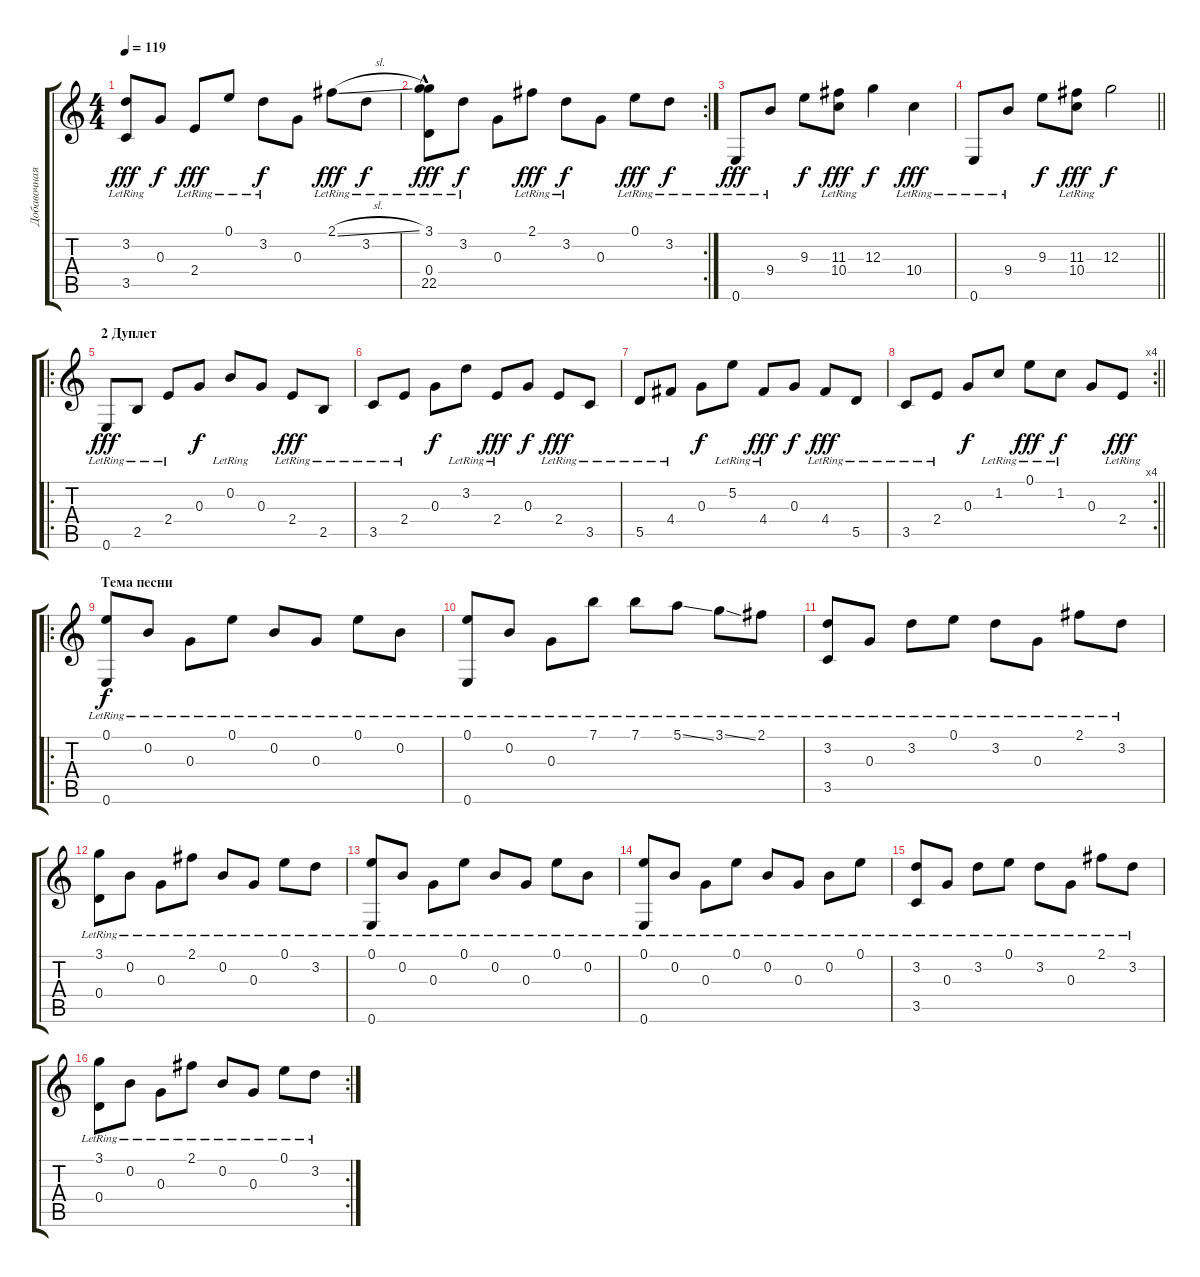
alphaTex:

\track ("Добавочная" "Добавочная") {instrument acousticguitarnylon}
\staff {score tabs}
\tuning (E4 B3 G3 D3 A2 E2) {hide}
\ts (4 4)
\tempo 119
\clef g2
\ks c
(3.2{lr} 3.5{lr}).8{dy fff} 0.3.8{dy f} 2.4{lr}.8{dy fff} 0.1{lr}.8 3.2{lr}.8{dy f} 0.3.8 2.1{sl lr}.8{dy fff} 3.2{lr}.8{dy f} |
\rc 2
(3.1{lr} 0.4{lr} 22.5{hac lr}).8{dy fff} 3.2{lr}.8{dy f} 0.3.8 2.1{lr}.8{dy fff} 3.2{lr}.8{dy f} 0.3.8 0.1{lr}.8{dy fff} 3.2{lr}.8{dy f} |
0.6{lr}.8{dy fff} 9.4{lr}.8 9.3.8{dy f} (11.3 10.4{lr}).8{dy fff} 12.3.4{dy f} 10.4{lr}.4{dy fff} |
\barLineRight lightlight
0.6{lr}.8 9.4{lr}.8 9.3.8{dy f} (11.3 10.4{lr}).8{dy fff} 12.3.2{dy f} |
\ro
\section ("" "2 Дуплет")
0.6{lr}.8{dy fff} 2.5{lr}.8 2.4{lr}.8 0.3.8{dy f} 0.2{lr}.8 0.3.8 2.4{lr}.8{dy fff} 2.5{lr}.8 |
3.5{lr}.8 2.4{lr}.8 0.3.8{dy f} 3.2{lr}.8 2.4{lr}.8{dy fff} 0.3.8{dy f} 2.4{lr}.8{dy fff} 3.5{lr}.8 |
5.5{lr}.8 4.4{lr}.8 0.3.8{dy f} 5.2{lr}.8 4.4{lr}.8{dy fff} 0.3.8{dy f} 4.4{lr}.8{dy fff} 5.5{lr}.8 |
\rc 4
\barLineRight lightlight
3.5{lr}.8 2.4{lr}.8 0.3.8{dy f} 1.2{lr}.8 0.1{lr}.8{dy fff} 1.2{lr}.8{dy f} 0.3.8 2.4{lr}.8{dy fff} |
\ro
\section ("" "Тема песни")
(0.1{lr} 0.6{lr}).8{dy f} 0.2{lr}.8 0.3{lr}.8 0.1{lr}.8 0.2{lr}.8 0.3{lr}.8 0.1{lr}.8 0.2{lr}.8 |
(0.1{lr} 0.6{lr}).8 0.2{lr}.8 0.3{lr}.8 7.1{lr}.8 7.1{lr}.8 5.1{ss lr}.8 3.1{ss lr}.8 2.1{lr}.8 |
(3.2{lr} 3.5{lr}).8 0.3{lr}.8 3.2{lr}.8 0.1{lr}.8 3.2{lr}.8 0.3{lr}.8 2.1{lr}.8 3.2{lr}.8 |
(3.1{lr} 0.4{lr}).8 0.2{lr}.8 0.3{lr}.8 2.1{lr}.8 0.2{lr}.8 0.3{lr}.8 0.1{lr}.8 3.2{lr}.8 |
(0.1{lr} 0.6{lr}).8 0.2{lr}.8 0.3{lr}.8 0.1{lr}.8 0.2{lr}.8 0.3{lr}.8 0.1{lr}.8 0.2{lr}.8 |
(0.1{lr} 0.6{lr}).8 0.2{lr}.8 0.3{lr}.8 0.1{lr}.8 0.2{lr}.8 0.3{lr}.8 0.2{lr}.8 0.1{lr}.8 |
(3.2{lr} 3.5{lr}).8 0.3{lr}.8 3.2{lr}.8 0.1{lr}.8 3.2{lr}.8 0.3{lr}.8 2.1{lr}.8 3.2{lr}.8 |
\rc 2
(3.1{lr} 0.4{lr}).8 0.2{lr}.8 0.3{lr}.8 2.1{lr}.8 0.2{lr}.8 0.3{lr}.8 0.1{lr}.8 3.2{lr}.8
